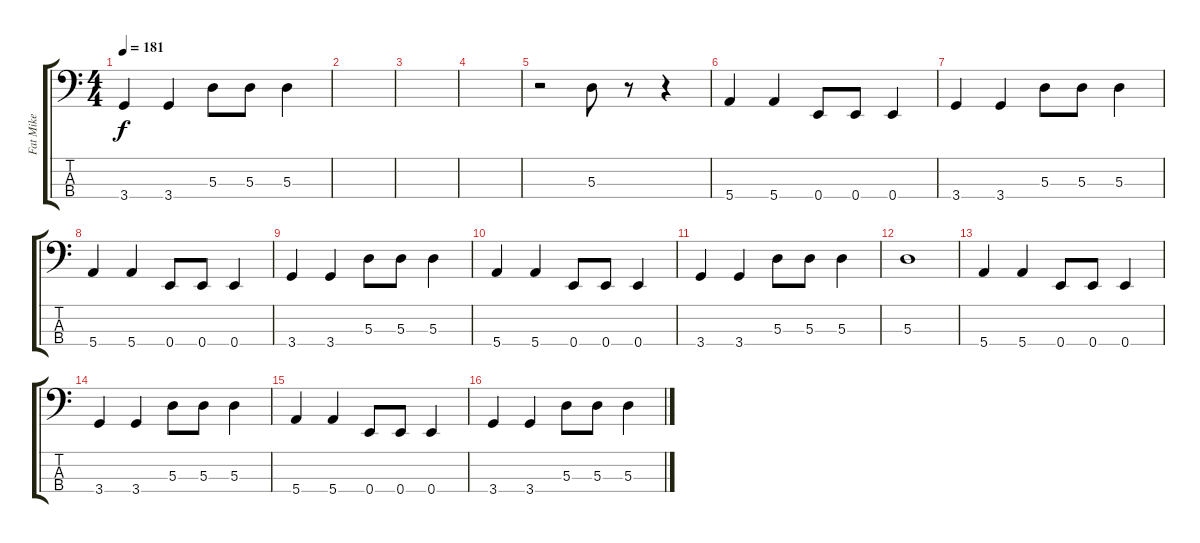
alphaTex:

\track ("Fat Mike" "Fat Mike") {instrument electricbassfinger}
\staff {score tabs}
\tuning (G2 D2 A1 E1) {hide}
\ts (4 4)
\tempo 181
\clef f4
\ks c
3.4.4{dy f} 3.4.4 5.3.8 5.3.8 5.3.4 |
|
|
|
r.2 5.3.8 r.8 r.4 |
5.4.4 5.4.4 0.4.8 0.4.8 0.4.4 |
3.4.4 3.4.4 5.3.8 5.3.8 5.3.4 |
5.4.4 5.4.4 0.4.8 0.4.8 0.4.4 |
3.4.4 3.4.4 5.3.8 5.3.8 5.3.4 |
5.4.4 5.4.4 0.4.8 0.4.8 0.4.4 |
3.4.4 3.4.4 5.3.8 5.3.8 5.3.4 |
5.3.1 |
5.4.4 5.4.4 0.4.8 0.4.8 0.4.4 |
3.4.4 3.4.4 5.3.8 5.3.8 5.3.4 |
5.4.4 5.4.4 0.4.8 0.4.8 0.4.4 |
3.4.4 3.4.4 5.3.8 5.3.8 5.3.4
